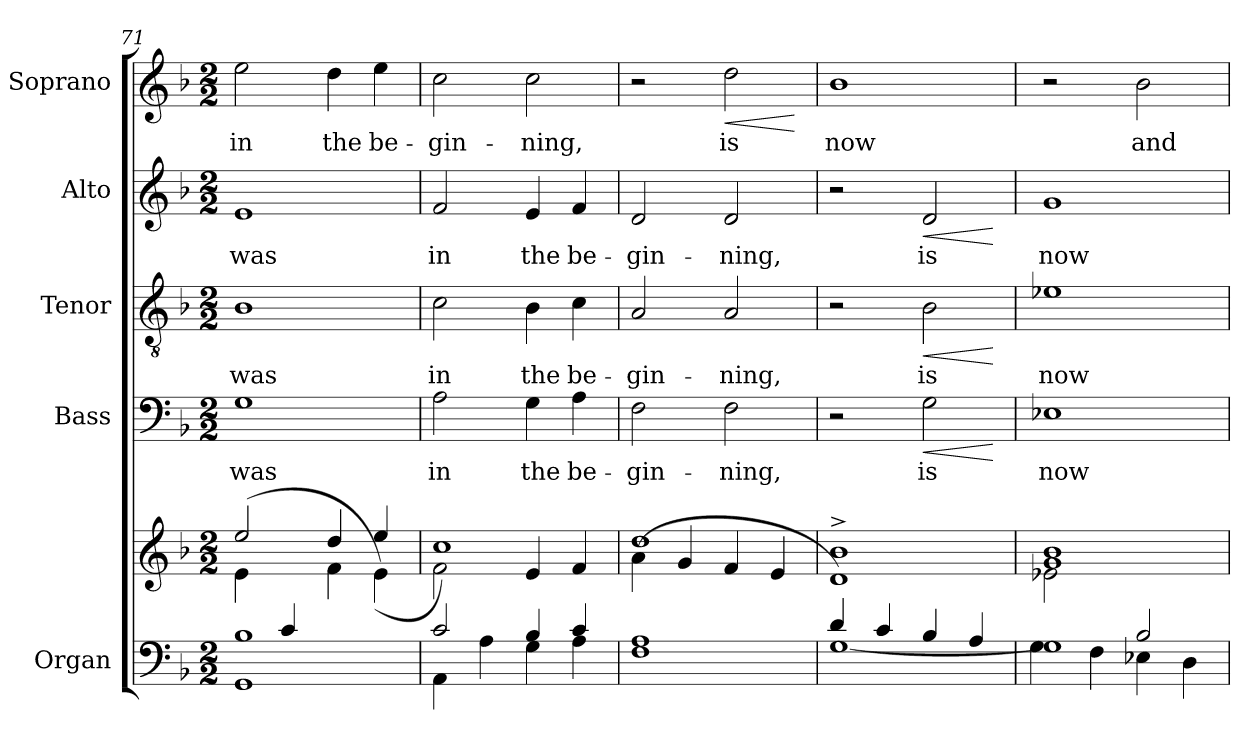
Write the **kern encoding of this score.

**kern	**kern	**kern	**text	**dynam	**kern	**text	**dynam	**kern	**text	**dynam	**kern	**text	**dynam
*part5	*part5	*part4	*part4	*part4	*part3	*part3	*part3	*part2	*part2	*part2	*part1	*part1	*part1
*staff6	*staff5	*staff4	*staff4	*staff4	*staff3	*staff3	*staff3	*staff2	*staff2	*staff2	*staff1	*staff1	*staff1
*I"Organ	*	*I"Bass	*	*	*I"Tenor	*	*	*I"Alto	*	*	*I"Soprano	*	*
*I'Org.	*	*I'B.	*	*	*I'T.	*	*	*I'A.	*	*	*I'S.	*	*
*clefF4	*clefG2	*clefF4	*	*	*clefGv2	*	*	*clefG2	*	*	*clefG2	*	*
*	*	*	*	*	*ITrd7c12	*	*	*	*	*	*	*	*
*k[b-]	*k[b-]	*k[b-]	*	*	*k[b-]	*	*	*k[b-]	*	*	*k[b-]	*	*
*F:	*F:	*F:	*	*	*F:	*	*	*F:	*	*	*F:	*	*
*M2/2	*M2/2	*M2/2	*	*	*M2/2	*	*	*M2/2	*	*	*M2/2	*	*
=71	=71	=71	=71	=71	=71	=71	=71	=71	=71	=71	=71	=71	=71
*^	*^	*	*	*	*	*	*	*	*	*	*	*	*
*	*^	*	*	*	*	*	*	*	*	*	*	*	*	*	*
!	!	!	!	!	!	!LO:LY:b:color=#000000	!	!	!	!	!	!	!	!	!	!
!	!	!	!	!	!	!	!	!	!LO:LY:b:color=#000000	!	!	!	!	!	!	!
!	!	!	!	!	!	!	!	!	!	!	!	!LO:LY:b:color=#000000	!	!	!	!
!	!	!	!	!	!	!	!	!	!	!	!	!	!	!	!LO:LY:b:color=#000000	!
4ryy	1B-i	1GGi	(2eei/	4ei\	1Gi	was	.	1BB-i	was	.	1ei	was	.	2eei\	in	.
(4ci/	.	.	.	4ryy	.	.	.	.	.	.	.	.	.	.	.	.
!	!	!	!	!	!	!	!	!	!	!	!	!	!	!	!LO:LY:b:color=#000000	!
2ryy	.	.	4ddi/	4fi\	.	.	.	.	.	.	.	.	.	4ddi\	the	.
!	!	!	!	!	!	!	!	!	!	!	!	!	!	!	!LO:LY:b:color=#000000	!
.	.	.	4eei/	(4ei\)	.	.	.	.	.	.	.	.	.	4eei\	be-	.
*	*v	*v	*	*	*	*	*	*	*	*	*	*	*	*	*	*
=72	=72	=72	=72	=72	=72	=72	=72	=72	=72	=72	=72	=72	=72	=72	=72
!	!	!	!	!	!LO:LY:b:color=#000000	!	!	!	!	!	!	!	!	!	!
!	!	!	!	!	!	!	!	!LO:LY:b:color=#000000	!	!	!	!	!	!	!
!	!	!	!	!	!	!	!	!	!	!	!LO:LY:b:color=#000000	!	!	!	!
!	!	!	!	!	!	!	!	!	!	!	!	!	!	!LO:LY:b:color=#000000	!
2ci/	4AAi\	1cci)	2fi\)	2Ai\	in	.	2Ci\	in	.	2fi/	in	.	2cci\	-gin-	.
.	4Ai\	.	.	.	.	.	.	.	.	.	.	.	.	.	.
!	!	!	!	!	!LO:LY:b:color=#000000	!	!	!	!	!	!	!	!	!	!
!	!	!	!	!	!	!	!	!LO:LY:b:color=#000000	!	!	!	!	!	!	!
!	!	!	!	!	!	!	!	!	!	!	!LO:LY:b:color=#000000	!	!	!	!
!	!	!	!	!	!	!	!	!	!	!	!	!	!	!LO:LY:b:color=#000000	!
4B-i/	4Gi\	.	4ei/	4Gi\	the	.	4BB-i\	the	.	4ei/	the	.	2cci\	-ning,	.
!	!	!	!	!	!LO:LY:b:color=#000000	!	!	!	!	!	!	!	!	!	!
!	!	!	!	!	!	!	!	!LO:LY:b:color=#000000	!	!	!	!	!	!	!
!	!	!	!	!	!	!	!	!	!	!	!LO:LY:b:color=#000000	!	!	!	!
4ci/	4Ai\	.	4fi/	4Ai\	be-	.	4Ci\	be-	.	4fi/	be-	.	.	.	.
*v	*v	*	*	*	*	*	*	*	*	*	*	*	*	*	*
=73	=73	=73	=73	=73	=73	=73	=73	=73	=73	=73	=73	=73	=73	=73
*^	*	*	*	*	*	*	*	*	*	*	*	*	*	*
!	!	!	!	!	!LO:LY:b:color=#000000	!	!	!	!	!	!	!	!	!	!
*v	*v	*	*	*	*	*	*	*	*	*	*	*	*	*	*
*^	*	*	*	*	*	*	*	*	*	*	*	*	*	*
!	!	!	!	!	!	!	!	!LO:LY:b:color=#000000	!	!	!	!	!	!	!
*v	*v	*	*	*	*	*	*	*	*	*	*	*	*	*	*
*^	*	*	*	*	*	*	*	*	*	*	*	*	*	*
!	!	!	!	!	!	!	!	!	!	!	!LO:LY:b:color=#000000	!	!	!	!
*v	*v	*	*	*	*	*	*	*	*	*	*	*	*	*	*
1Fi 1Ai	1ddi	(4ai\	2Fi\	-gin-	.	2AAi/	-gin-	.	2di/	-gin-	.	2r	.	.
.	.	4gi/	.	.	.	.	.	.	.	.	.	.	.	.
!	!	!	!	!LO:LY:b:color=#000000	!	!	!	!	!	!	!	!	!	!
!	!	!	!	!	!	!	!LO:LY:b:color=#000000	!	!	!	!	!	!	!
!	!	!	!	!	!	!	!	!	!	!LO:LY:b:color=#000000	!	!	!	!
!	!	!	!	!	!	!	!	!	!	!	!	!	!LO:LY:b:color=#000000	!LO:HP:b
.	.	4fi/	2Fi\	-ning,	.	2AAi/	-ning,	.	2di/	-ning,	.	2ddi\	is	<
.	.	4ei/	.	.	.	.	.	.	.	.	.	.	.	.
*	*v	*v	*	*	*	*	*	*	*	*	*	*	*	*
.	.	.	.	.	.	.	.	.	.	.	.	.	[
=74	=74	=74	=74	=74	=74	=74	=74	=74	=74	=74	=74	=74	=74
*^	*^	*	*	*	*	*	*	*	*	*	*	*	*
!	!	!	!	!	!	!	!	!	!	!	!	!	!	!LO:LY:b:color=#000000	!
4di/	[1Gi	1b-^i	1di)	2r	.	.	2r	.	.	2r	.	.	1b-i	now	.
4ci/	.	.	.	.	.	.	.	.	.	.	.	.	.	.	.
!	!	!	!	!	!LO:LY:b:color=#000000	!LO:HP:b	!	!	!	!	!	!	!	!	!
!	!	!	!	!	!	!	!	!LO:LY:b:color=#000000	!LO:HP:b	!	!	!	!	!	!
!	!	!	!	!	!	!	!	!	!	!	!LO:LY:b:color=#000000	!LO:HP:b	!	!	!
4B-i/	.	.	.	2Gi\	is	<	2BB-i\	is	<	2di/	is	<	.	.	.
4Ai/	.	.	.	.	.	.	.	.	.	.	.	.	.	.	.
*v	*v	*	*	*	*	*	*	*	*	*	*	*	*	*	*
*	*v	*v	*	*	*	*	*	*	*	*	*	*	*	*
.	.	.	.	[	.	.	[	.	.	[	.	.	.
=75	=75	=75	=75	=75	=75	=75	=75	=75	=75	=75	=75	=75	=75
*^	*^	*	*	*	*	*	*	*	*	*	*	*	*
*	*^	*	*	*	*	*	*	*	*	*	*	*	*	*	*
!	!	!	!	!	!	!LO:LY:b:color=#000000	!	!	!	!	!	!	!	!	!	!
!	!	!	!	!	!	!	!	!	!LO:LY:b:color=#000000	!	!	!	!	!	!	!
!	!	!	!	!	!	!	!	!	!	!	!	!LO:LY:b:color=#000000	!	!	!	!
2ryy	1Gi]	4Gi\	1gi 1b-i	2e-Xi\	1E-Xi	now	.	1E-Xi	now	.	1gi	now	.	2r	.	.
.	.	4Fi\	.	.	.	.	.	.	.	.	.	.	.	.	.	.
!	!	!	!	!	!	!	!	!	!	!	!	!	!	!	!LO:LY:b:color=#000000	!
2B-i/	.	4E-Xi\	.	2ryy	.	.	.	.	.	.	.	.	.	2b-i\	and	.
.	.	4Di\	.	.	.	.	.	.	.	.	.	.	.	.	.	.
*v	*v	*v	*	*	*	*	*	*	*	*	*	*	*	*	*	*
*	*v	*v	*	*	*	*	*	*	*	*	*	*	*	*
=	=	=	=	=	=	=	=	=	=	=	=	=	=
*-	*-	*-	*-	*-	*-	*-	*-	*-	*-	*-	*-	*-	*-
